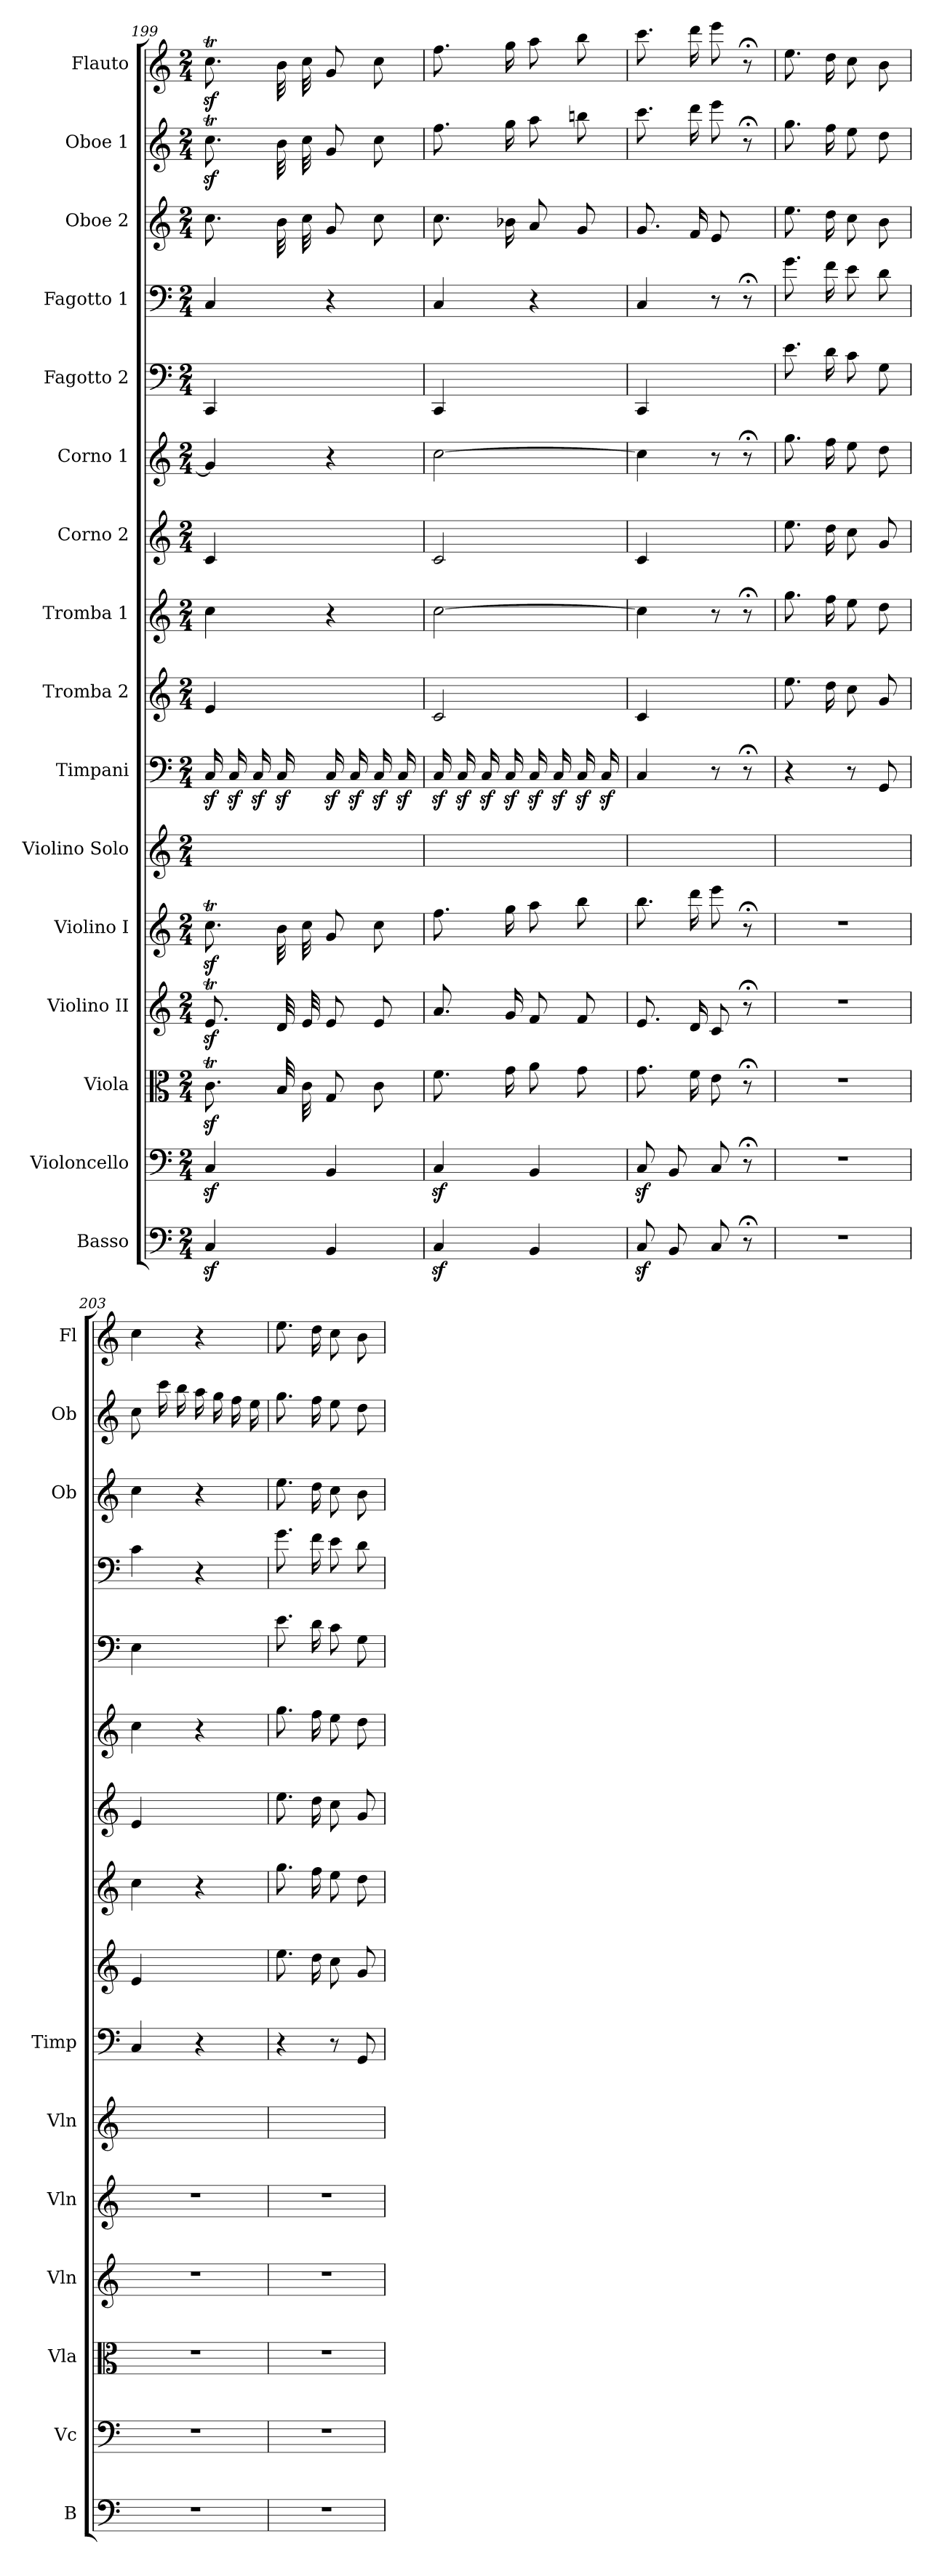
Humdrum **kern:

**kern	**kern	**kern	**kern	**kern	**kern	**kern	**kern	**kern	**kern	**kern	**kern	**kern	**kern	**kern	**kern
*part16	*part15	*part14	*part13	*part12	*part11	*part10	*part9	*part8	*part7	*part6	*part5	*part4	*part3	*part2	*part1
*staff16	*staff15	*staff14	*staff13	*staff12	*staff11	*staff10	*staff9	*staff8	*staff7	*staff6	*staff5	*staff4	*staff3	*staff2	*staff1
*I"Basso	*I"Violoncello	*I"Viola	*I"Violino II	*I"Violino I	*I"Violino Solo	*I"Timpani	*I"Tromba 2	*I"Tromba 1	*I"Corno 2	*I"Corno 1	*I"Fagotto 2	*I"Fagotto 1	*I"Oboe 2	*I"Oboe 1	*I"Flauto
*I'B	*I'Vc	*I'Vla	*I'Vln	*I'Vln	*I'Vln	*I'Timp	*	*	*	*	*	*	*I'Ob	*I'Ob	*I'Fl
*clefF4	*clefF4	*clefC3	*clefG2	*clefG2	*clefG2	*clefF4	*clefG2	*clefG2	*clefG2	*clefG2	*clefF4	*clefF4	*clefG2	*clefG2	*clefG2
*ITrd7c12	*	*	*	*	*	*	*	*	*ITrd7c12	*ITrd7c12	*	*	*	*	*
*k[]	*k[]	*k[]	*k[]	*k[]	*	*	*	*	*	*	*k[]	*k[]	*k[]	*k[]	*k[]
*M2/4	*M2/4	*M2/4	*M2/4	*M2/4	*M2/4	*M2/4	*M2/4	*M2/4	*M2/4	*M2/4	*M2/4	*M2/4	*M2/4	*M2/4	*M2/4
=199	=199	=199	=199	=199	=199	=199	=199	=199	=199	=199	=199	=199	=199	=199	=199
4CCz	4Cz	8.czT	8.ezt	8.cczT	2ryy	16Cz	4e	4cc	4C	4G]	4CC	4C	8.cc	8.cczT	8.cczT
.	.	.	.	.	.	16Cz	.	.	.	.	.	.	.	.	.
.	.	.	.	.	.	16Cz	.	.	.	.	.	.	.	.	.
.	.	32B	32d	32b	.	16Cz	.	.	.	.	.	.	32b	32b	32b
.	.	32c	32e	32cc	.	.	.	.	.	.	.	.	32cc	32cc	32cc
4BBB	4BB	8G	8e	8g	.	16Cz	4ryy	4r	4ryy	4r	4ryy	4r	8g	8g	8g
.	.	.	.	.	.	16Cz	.	.	.	.	.	.	.	.	.
.	.	8c	8e	8cc	.	16Cz	.	.	.	.	.	.	8cc	8cc	8cc
.	.	.	.	.	.	16Cz	.	.	.	.	.	.	.	.	.
=200	=200	=200	=200	=200	=200	=200	=200	=200	=200	=200	=200	=200	=200	=200	=200
4CCz	4Cz	8.f	8.a	8.ff	2ryy	16Cz	2c	[2cc	2C	[2c	4CC	4C	8.cc	8.ff	8.ff
.	.	.	.	.	.	16Cz	.	.	.	.	.	.	.	.	.
.	.	.	.	.	.	16Cz	.	.	.	.	.	.	.	.	.
.	.	16g	16g	16gg	.	16Cz	.	.	.	.	.	.	16b-X	16gg	16gg
4BBB	4BB	8a	8f	8aa	.	16Cz	.	.	.	.	4ryy	4r	8a	8aa	8aa
.	.	.	.	.	.	16Cz	.	.	.	.	.	.	.	.	.
.	.	8g	8f	8bb	.	16Cz	.	.	.	.	.	.	8g	8bbn	8bb
.	.	.	.	.	.	16Cz	.	.	.	.	.	.	.	.	.
=201	=201	=201	=201	=201	=201	=201	=201	=201	=201	=201	=201	=201	=201	=201	=201
8CCz	8Cz	8.g	8.e	8.bb	2ryy	4C	4c	4cc]	4C	4c]	4CC	4C	8.g	8.ccc	8.ccc
8BBB	8BB	.	.	.	.	.	.	.	.	.	.	.	.	.	.
.	.	16f	16d	16ddd	.	.	.	.	.	.	.	.	16f	16ddd	16ddd
8CC	8C	8e	8c	8eee	.	8r	8ryy	8r	4ryy	8r	4ryy	8r	8e	8eee	8eee
8r;<	8r;<	8r;<	8r;<	8r;<	.	8r;<	8ryy	8r;<	.	8r;<	.	8r;<	8ryy	8r;<	8r;<
=202	=202	=202	=202	=202	=202	=202	=202	=202	=202	=202	=202	=202	=202	=202	=202
2r	2r	2r	2r	2r	2ryy	4r	8.ee	8.gg	8.e	8.g	8.e	8.g	8.ee	8.gg	8.ee
.	.	.	.	.	.	.	16dd	16ff	16d	16f	16d	16f	16dd	16ff	16dd
.	.	.	.	.	.	8r	8cc	8ee	8c	8e	8c	8e	8cc	8ee	8cc
.	.	.	.	.	.	8GG	8g	8dd	8G	8d	8G	8d	8b	8dd	8b
=203	=203	=203	=203	=203	=203	=203	=203	=203	=203	=203	=203	=203	=203	=203	=203
2r	2r	2r	2r	2r	2ryy	4C	4e	4cc	4E	4c	4E	4c	4cc	8cc	4cc
.	.	.	.	.	.	.	.	.	.	.	.	.	.	16ccc	.
.	.	.	.	.	.	.	.	.	.	.	.	.	.	16bb	.
.	.	.	.	.	.	4r	4ryy	4r	4ryy	4r	4ryy	4r	4r	16aa	4r
.	.	.	.	.	.	.	.	.	.	.	.	.	.	16gg	.
.	.	.	.	.	.	.	.	.	.	.	.	.	.	16ff	.
.	.	.	.	.	.	.	.	.	.	.	.	.	.	16ee	.
=204	=204	=204	=204	=204	=204	=204	=204	=204	=204	=204	=204	=204	=204	=204	=204
2r	2r	2r	2r	2r	2ryy	4r	8.ee	8.gg	8.e	8.g	8.e	8.g	8.ee	8.gg	8.ee
.	.	.	.	.	.	.	16dd	16ff	16d	16f	16d	16f	16dd	16ff	16dd
.	.	.	.	.	.	8r	8cc	8ee	8c	8e	8c	8e	8cc	8ee	8cc
.	.	.	.	.	.	8GG	8g	8dd	8G	8d	8G	8d	8b	8dd	8b
=	=	=	=	=	=	=	=	=	=	=	=	=	=	=	=
*-	*-	*-	*-	*-	*-	*-	*-	*-	*-	*-	*-	*-	*-	*-	*-
